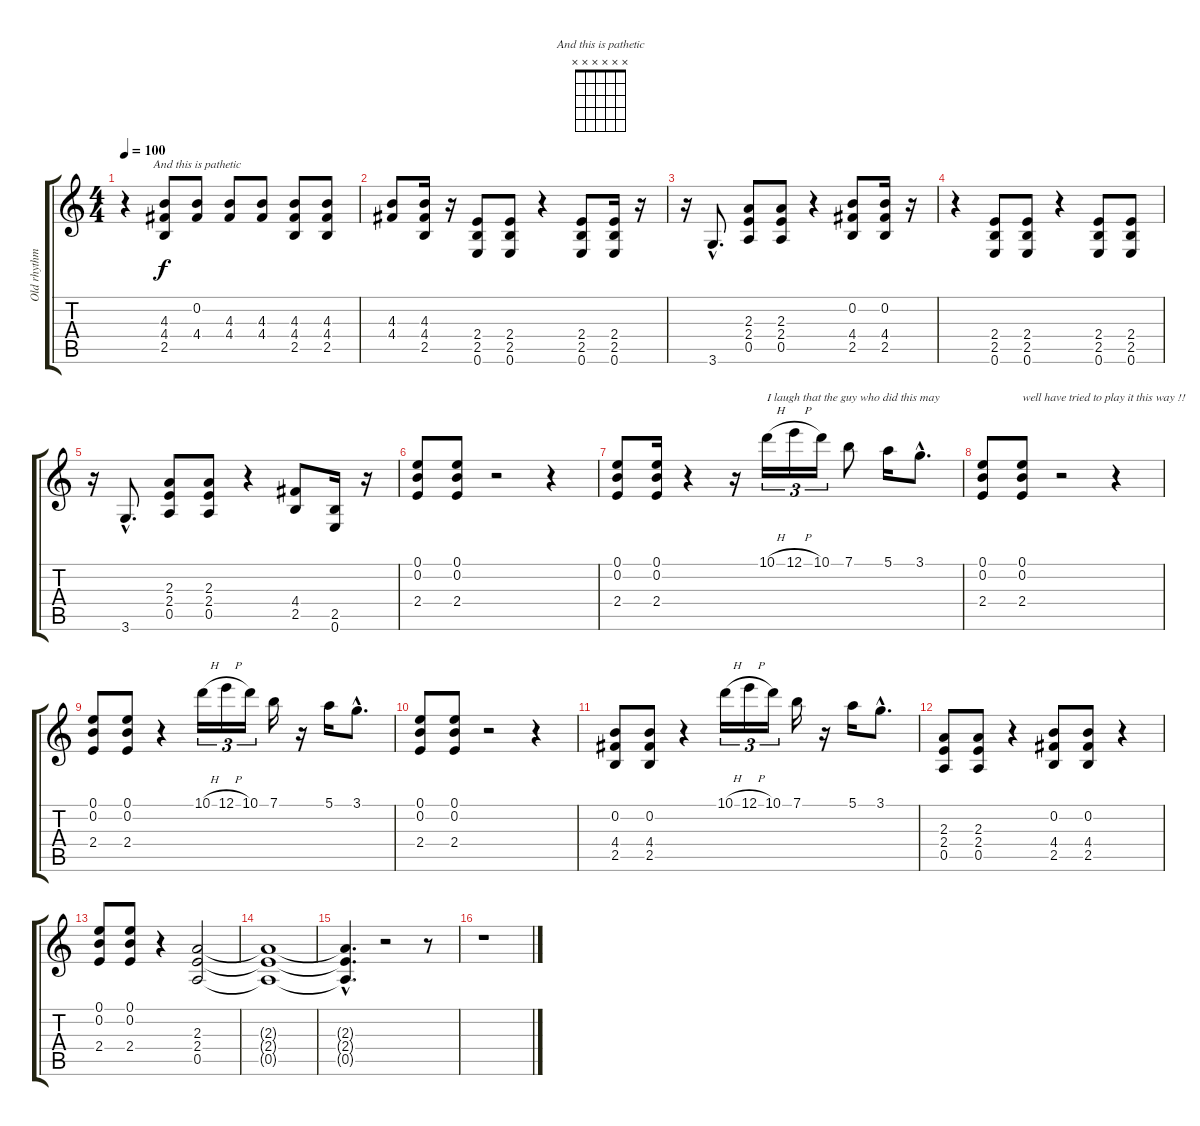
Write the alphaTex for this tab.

\track ("Old rhythm track" "Old rhythm") {instrument acousticguitarnylon}
\staff {score tabs}
\tuning (E4 B3 G3 D3 A2 E2) {hide}
\chord ("And this is pathetic" x x x x x x) {firstfret 0}
\ts (4 4)
\tempo 100
\clef g2
\ks c
r.4{dy f} (4.3 4.4 2.5).8 (0.2 4.4).8{ch "And this is pathetic"} (4.3 4.4).8 (4.3 4.4).8 (4.3 4.4 2.5).8 (4.3 4.4 2.5).8 |
(4.3 4.4).8 (4.3 4.4 2.5).16 r.16 (2.4 2.5 0.6).8 (2.4 2.5 0.6).8 r.4 (2.4 2.5 0.6).8 (2.4 2.5 0.6).16 r.16 |
r.16 3.6{hac}.8{d} (2.3 2.4 0.5).8 (2.3 2.4 0.5).8 r.4 (0.2 4.4 2.5).8 (0.2 4.4 2.5).16 r.16 |
r.4 (2.4 2.5 0.6).8 (2.4 2.5 0.6).8 r.4 (2.4 2.5 0.6).8 (2.4 2.5 0.6).8 |
r.16 3.6{hac}.8{d} (2.3 2.4 0.5).8 (2.3 2.4 0.5).8 r.4 (4.4 2.5).8 (2.5 0.6).16 r.16 |
(0.1 0.2 2.4).8 (0.1 0.2 2.4).8 r.2 r.4 |
(0.1 0.2 2.4).8 (0.1 0.2 2.4).16 r.4 r.16 10.1{h}.16{tu (3 2) txt "I laugh that the guy who did this may "} 12.1{h}.16{tu (3 2)} 10.1.16{tu (3 2)} 7.1.8 5.1.16 3.1{hac}.8{d} |
(0.1 0.2 2.4).8 (0.1 0.2 2.4).8{txt "well have tried to play it this way !!"} r.2 r.4 |
(0.1 0.2 2.4).8 (0.1 0.2 2.4).8 r.4 10.1{h}.16{tu (3 2)} 12.1{h}.16{tu (3 2)} 10.1.16{tu (3 2)} 7.1.16 r.16 5.1.16 3.1{hac}.8{d} |
(0.1 0.2 2.4).8 (0.1 0.2 2.4).8 r.2 r.4 |
(0.2 4.4 2.5).8 (0.2 4.4 2.5).8 r.4 10.1{h}.16{tu (3 2)} 12.1{h}.16{tu (3 2)} 10.1.16{tu (3 2)} 7.1.16 r.16 5.1.16 3.1{hac}.8{d} |
(2.3 2.4 0.5).8 (2.3 2.4 0.5).8 r.4 (0.2 4.4 2.5).8 (0.2 4.4 2.5).8 r.4 |
(0.1 0.2 2.4).8 (0.1 0.2 2.4).8 r.4 (2.3 2.4 0.5).2 |
(2.3{t} 2.4{t} 0.5{t}).1 |
(2.3{hac t} 2.4{hac t} 0.5{hac t}).4{d} r.2 r.8 |
r.1
